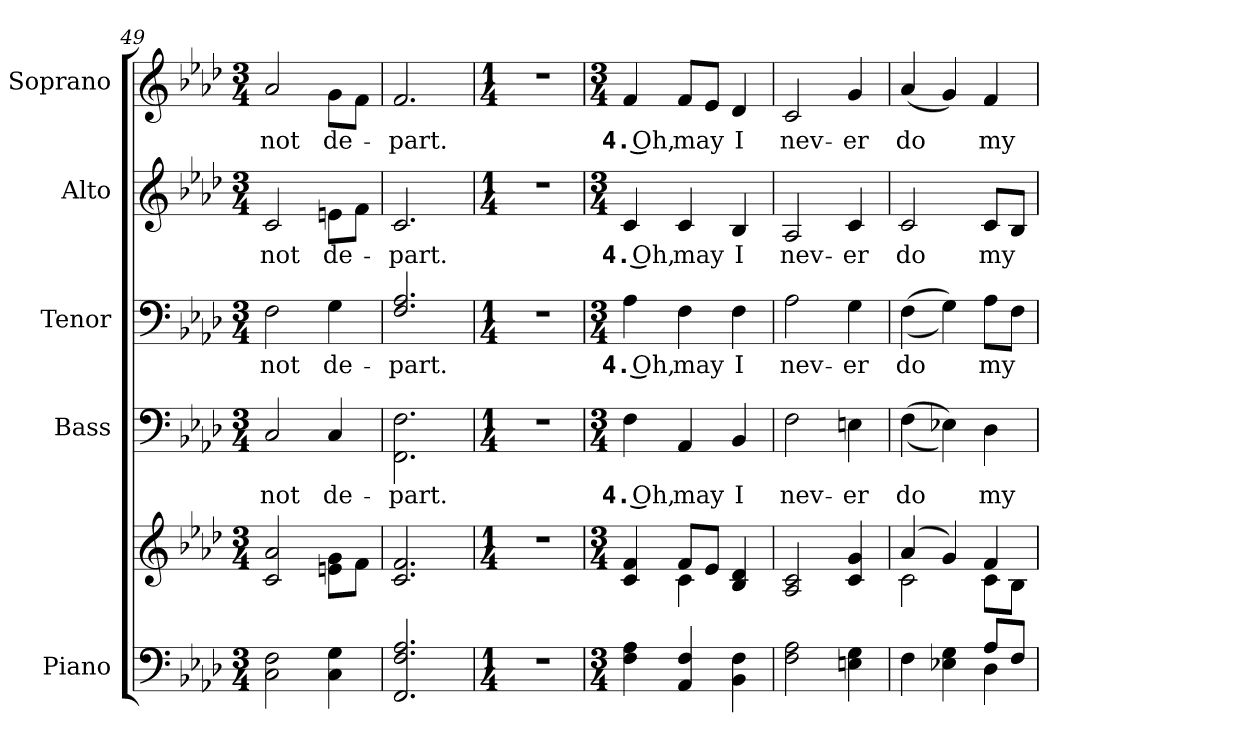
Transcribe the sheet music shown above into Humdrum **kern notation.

**kern	**kern	**kern	**text	**kern	**text	**kern	**text	**kern	**text
*part5	*part5	*part4	*part4	*part3	*part3	*part2	*part2	*part1	*part1
*staff6	*staff5	*staff4	*staff4	*staff3	*staff3	*staff2	*staff2	*staff1	*staff1
*I"Piano	*	*I"Bass	*	*I"Tenor	*	*I"Alto	*	*I"Soprano	*
*I'Pno.	*	*I'B.	*	*I'T.	*	*I'A.	*	*I'S.	*
!!LO:PB:g=z
*clefF4	*clefG2	*clefF4	*	*clefF4	*	*clefG2	*	*clefG2	*
*k[b-e-a-d-]	*k[b-e-a-d-]	*k[b-e-a-d-]	*	*k[b-e-a-d-]	*	*k[b-e-a-d-]	*	*k[b-e-a-d-]	*
*A-:	*A-:	*A-:	*	*A-:	*	*A-:	*	*A-:	*
*M3/4	*M3/4	*M3/4	*	*M3/4	*	*M3/4	*	*M3/4	*
=49	=49	=49	=49	=49	=49	=49	=49	=49	=49
!	!	!	!LO:LY:b:color=#000000	!	!	!	!	!	!
!	!	!	!	!	!LO:LY:b:color=#000000	!	!	!	!
!	!	!	!	!	!	!	!LO:LY:b:color=#000000	!	!
!	!	!	!	!	!	!	!	!	!LO:LY:b:color=#000000
2Ci\ 2Fi	2ci/ 2a-i	2Ci/	not	2Fi\	not	2ci/	not	2a-i/	not
!	!	!	!LO:LY:b:color=#000000	!	!	!	!	!	!
!	!	!	!	!	!LO:LY:b:color=#000000	!	!	!	!
!	!	!	!	!	!	!	!LO:LY:b:color=#000000	!	!
!	!	!	!	!	!	!	!	!	!LO:LY:b:color=#000000
4Ci\ 4Gi	8eni\ 8giL	4Ci/	de-	4Gi\	de-	8eni\L	de-	8gi\L	de-
.	8fi\J	.	.	.	.	8fi\J	.	8fi\J	.
=50	=50	=50	=50	=50	=50	=50	=50	=50	=50
!	!	!	!LO:LY:b:color=#000000	!	!	!	!	!	!
!	!	!	!	!	!LO:LY:b:color=#000000	!	!	!	!
!	!	!	!	!	!	!	!LO:LY:b:color=#000000	!	!
!	!	!	!	!	!	!	!	!	!LO:LY:b:color=#000000
2.FFi/ 2.Fi 2.A-i	2.ci/ 2.fi	2.FFi\ 2.Fi	-part.	2.Fi/ 2.A-i	-part.	2.ci/	-part.	2.fi/	-part.
=51	=51	=51	=51	=51	=51	=51	=51	=51	=51
*M1/4	*M1/4	*M1/4	*	*M1/4	*	*M1/4	*	*M1/4	*
!LO:N:vis=1	!LO:N:vis=1	!LO:N:vis=1	!	!LO:N:vis=1	!	!LO:N:vis=1	!	!LO:N:vis=1	!
4r	4r	4r	.	4r	.	4r	.	4r	.
!!LO:PB:g=z
=52	=52	=52	=52	=52	=52	=52	=52	=52	=52
*M3/4	*M3/4	*M3/4	*	*M3/4	*	*M3/4	*	*M3/4	*
*	*^	*	*	*	*	*	*	*	*
!	!	!	!	!LO:LY:b:color=#000000	!	!	!	!	!	!
!	!	!	!	!	!	!LO:LY:b:color=#000000	!	!	!	!
!	!	!	!	!	!	!	!	!LO:LY:b:color=#000000	!	!
!	!	!	!	!	!	!	!	!	!	!LO:LY:b:color=#000000
4Fi\ 4A-i	4ci/ 4fi	4ryy	4Fi\	4. Oh,	4A-i\	4. Oh,	4ci/	4. Oh,	4fi/	4. Oh,
!	!	!	!	!LO:LY:b:color=#000000	!	!	!	!	!	!
!	!	!	!	!	!	!LO:LY:b:color=#000000	!	!	!	!
!	!	!	!	!	!	!	!	!LO:LY:b:color=#000000	!	!
!	!	!	!	!	!	!	!	!	!	!LO:LY:b:color=#000000
4AA-i/ 4Fi	8fi/L	4ci\	4AA-i/	may	4Fi\	may	4ci/	may	8fi/L	may
.	8e-i/J	.	.	.	.	.	.	.	8e-i/J	.
!	!	!	!	!LO:LY:b:color=#000000	!	!	!	!	!	!
!	!	!	!	!	!	!LO:LY:b:color=#000000	!	!	!	!
!	!	!	!	!	!	!	!	!LO:LY:b:color=#000000	!	!
!	!	!	!	!	!	!	!	!	!	!LO:LY:b:color=#000000
4BB-i\ 4Fi	4B-i/ 4d-i	4ryy	4BB-i/	I	4Fi\	I	4B-i/	I	4d-i/	I
*	*v	*v	*	*	*	*	*	*	*	*
=53	=53	=53	=53	=53	=53	=53	=53	=53	=53
*	*^	*	*	*	*	*	*	*	*
!	!	!	!	!LO:LY:b:color=#000000	!	!	!	!	!	!
*	*v	*v	*	*	*	*	*	*	*	*
*	*^	*	*	*	*	*	*	*	*
!	!	!	!	!	!	!LO:LY:b:color=#000000	!	!	!	!
*	*v	*v	*	*	*	*	*	*	*	*
*	*^	*	*	*	*	*	*	*	*
!	!	!	!	!	!	!	!	!LO:LY:b:color=#000000	!	!
*	*v	*v	*	*	*	*	*	*	*	*
*	*^	*	*	*	*	*	*	*	*
!	!	!	!	!	!	!	!	!	!	!LO:LY:b:color=#000000
*	*v	*v	*	*	*	*	*	*	*	*
2Fi\ 2A-i	2A-i/ 2ci	2Fi\	nev-	2A-i\	nev-	2A-i/	nev-	2ci/	nev-
!	!	!	!LO:LY:b:color=#000000	!	!	!	!	!	!
!	!	!	!	!	!LO:LY:b:color=#000000	!	!	!	!
!	!	!	!	!	!	!	!LO:LY:b:color=#000000	!	!
!	!	!	!	!	!	!	!	!	!LO:LY:b:color=#000000
4Eni\ 4Gi	4ci/ 4gi	4Eni\	-er	4Gi\	-er	4ci/	-er	4gi/	-er
=54	=54	=54	=54	=54	=54	=54	=54	=54	=54
*^	*^	*	*	*	*	*	*	*	*
!	!	!	!	!	!LO:LY:b:color=#000000	!	!	!	!	!	!
!	!	!	!	!	!	!	!LO:LY:b:color=#000000	!	!	!	!
!	!	!	!	!	!	!	!	!	!LO:LY:b:color=#000000	!	!
!	!	!	!	!	!	!	!	!	!	!	!LO:LY:b:color=#000000
4Fi\	2ryy	(4a-i/	2ci\	((4Fi\	do	((4Fi\	do	2ci/	do	(4a-i/	do
4E-Xi\ 4Gi	.	4gi/)	.	4E-Xi\))	.	4Gi\))	.	.	.	4gi/)	.
!	!	!	!	!	!LO:LY:b:color=#000000	!	!	!	!	!	!
!	!	!	!	!	!	!	!LO:LY:b:color=#000000	!	!	!	!
!	!	!	!	!	!	!	!	!	!LO:LY:b:color=#000000	!	!
!	!	!	!	!	!	!	!	!	!	!	!LO:LY:b:color=#000000
8A-i/L	4D-i\	4fi/	8ci\L	4D-i\	my	8A-i\L	my	8ci/L	my	4fi/	my
8Fi/J	.	.	8B-i\J	.	.	8Fi\J	.	8B-i/J	.	.	.
*v	*v	*	*	*	*	*	*	*	*	*	*
*	*v	*v	*	*	*	*	*	*	*	*
=	=	=	=	=	=	=	=	=	=
*-	*-	*-	*-	*-	*-	*-	*-	*-	*-
